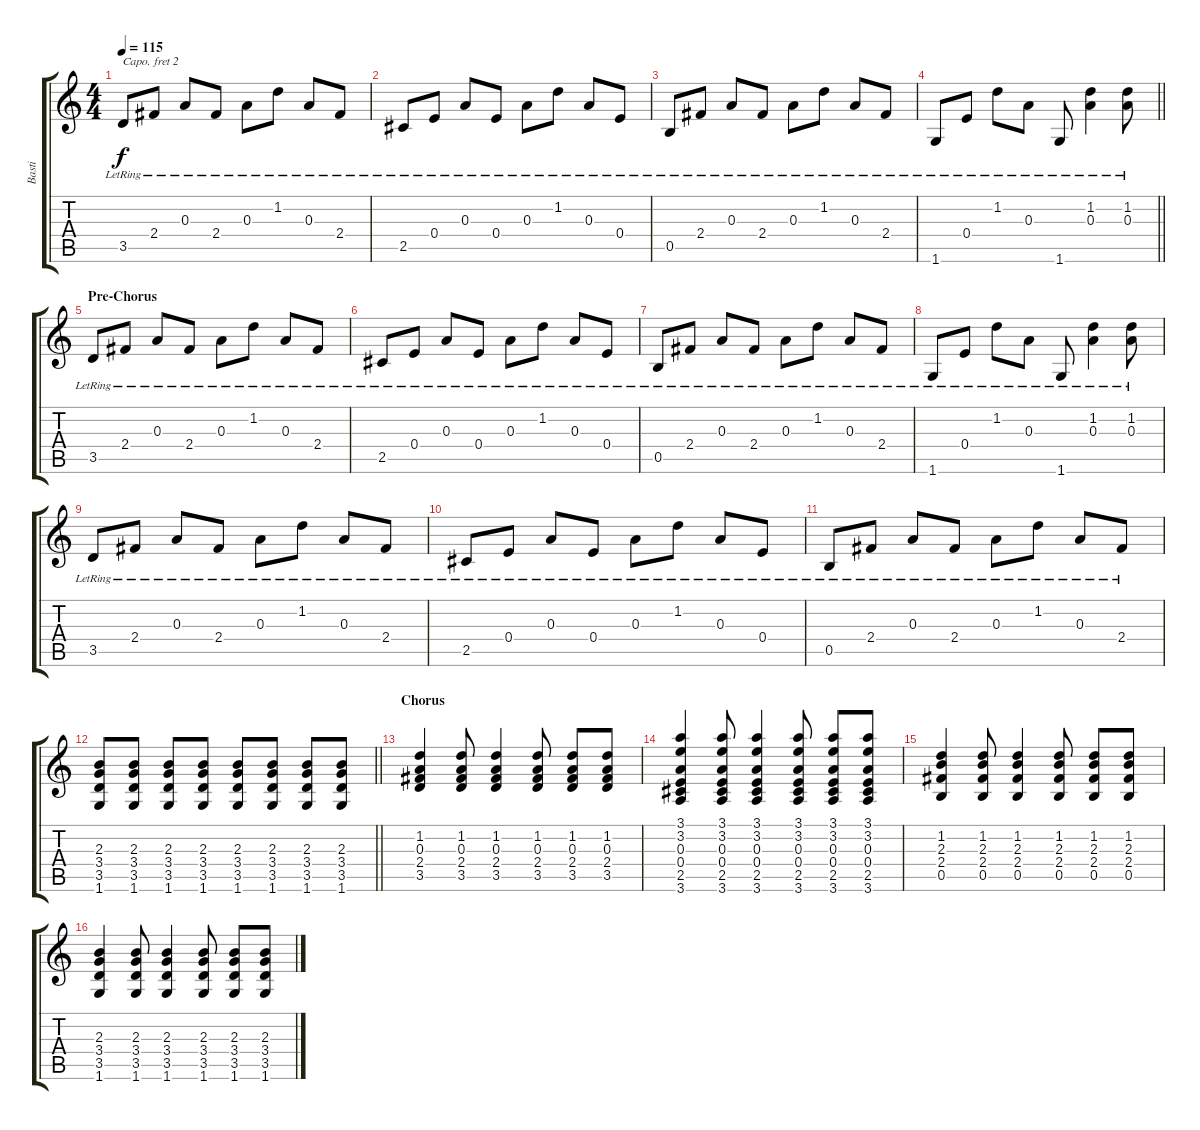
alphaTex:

\track ("Basti" "Basti") {instrument acousticguitarnylon}
\staff {score tabs}
\capo 2
\tuning (E4 B3 G3 D3 A2 E2) {hide}
\ts (4 4)
\tempo 115
\clef g2
\ks c
3.5{lr}.8{dy f} 2.4{lr}.8 0.3{lr}.8 2.4{lr}.8 0.3{lr}.8 1.2{lr}.8 0.3{lr}.8 2.4{lr}.8 |
2.5{lr}.8 0.4{lr}.8 0.3{lr}.8 0.4{lr}.8 0.3{lr}.8 1.2{lr}.8 0.3{lr}.8 0.4{lr}.8 |
0.5{lr}.8 2.4{lr}.8 0.3{lr}.8 2.4{lr}.8 0.3{lr}.8 1.2{lr}.8 0.3{lr}.8 2.4{lr}.8 |
\barLineRight lightlight
1.6{lr}.8 0.4{lr}.8 1.2{lr}.8 0.3{lr}.8 1.6{lr}.8 (1.2{lr} 0.3{lr}).4 (1.2{lr} 0.3{lr}).8 |
\section ("" "Pre-Chorus")
3.5{lr}.8 2.4{lr}.8 0.3{lr}.8 2.4{lr}.8 0.3{lr}.8 1.2{lr}.8 0.3{lr}.8 2.4{lr}.8 |
2.5{lr}.8 0.4{lr}.8 0.3{lr}.8 0.4{lr}.8 0.3{lr}.8 1.2{lr}.8 0.3{lr}.8 0.4{lr}.8 |
0.5{lr}.8 2.4{lr}.8 0.3{lr}.8 2.4{lr}.8 0.3{lr}.8 1.2{lr}.8 0.3{lr}.8 2.4{lr}.8 |
1.6{lr}.8 0.4{lr}.8 1.2{lr}.8 0.3{lr}.8 1.6{lr}.8 (1.2{lr} 0.3{lr}).4 (1.2{lr} 0.3{lr}).8 |
3.5{lr}.8 2.4{lr}.8 0.3{lr}.8 2.4{lr}.8 0.3{lr}.8 1.2{lr}.8 0.3{lr}.8 2.4{lr}.8 |
2.5{lr}.8 0.4{lr}.8 0.3{lr}.8 0.4{lr}.8 0.3{lr}.8 1.2{lr}.8 0.3{lr}.8 0.4{lr}.8 |
0.5{lr}.8 2.4{lr}.8 0.3{lr}.8 2.4{lr}.8 0.3{lr}.8 1.2{lr}.8 0.3{lr}.8 2.4{lr}.8 |
\barLineRight lightlight
(2.3 3.4 3.5 1.6).8 (2.3 3.4 3.5 1.6).8 (2.3 3.4 3.5 1.6).8 (2.3 3.4 3.5 1.6).8 (2.3 3.4 3.5 1.6).8 (2.3 3.4 3.5 1.6).8 (2.3 3.4 3.5 1.6).8 (2.3 3.4 3.5 1.6).8 |
\section ("" "Chorus")
(1.2 0.3 2.4 3.5).4 (1.2 0.3 2.4 3.5).8 (1.2 0.3 2.4 3.5).4 (1.2 0.3 2.4 3.5).8 (1.2 0.3 2.4 3.5).8 (1.2 0.3 2.4 3.5).8 |
(3.1 3.2 0.3 0.4 2.5 3.6).4 (3.1 3.2 0.3 0.4 2.5 3.6).8 (3.1 3.2 0.3 0.4 2.5 3.6).4 (3.1 3.2 0.3 0.4 2.5 3.6).8 (3.1 3.2 0.3 0.4 2.5 3.6).8 (3.1 3.2 0.3 0.4 2.5 3.6).8 |
(1.2 2.3 2.4 0.5).4 (1.2 2.3 2.4 0.5).8 (1.2 2.3 2.4 0.5).4 (1.2 2.3 2.4 0.5).8 (1.2 2.3 2.4 0.5).8 (1.2 2.3 2.4 0.5).8 |
(2.3 3.4 3.5 1.6).4 (2.3 3.4 3.5 1.6).8 (2.3 3.4 3.5 1.6).4 (2.3 3.4 3.5 1.6).8 (2.3 3.4 3.5 1.6).8 (2.3 3.4 3.5 1.6).8
